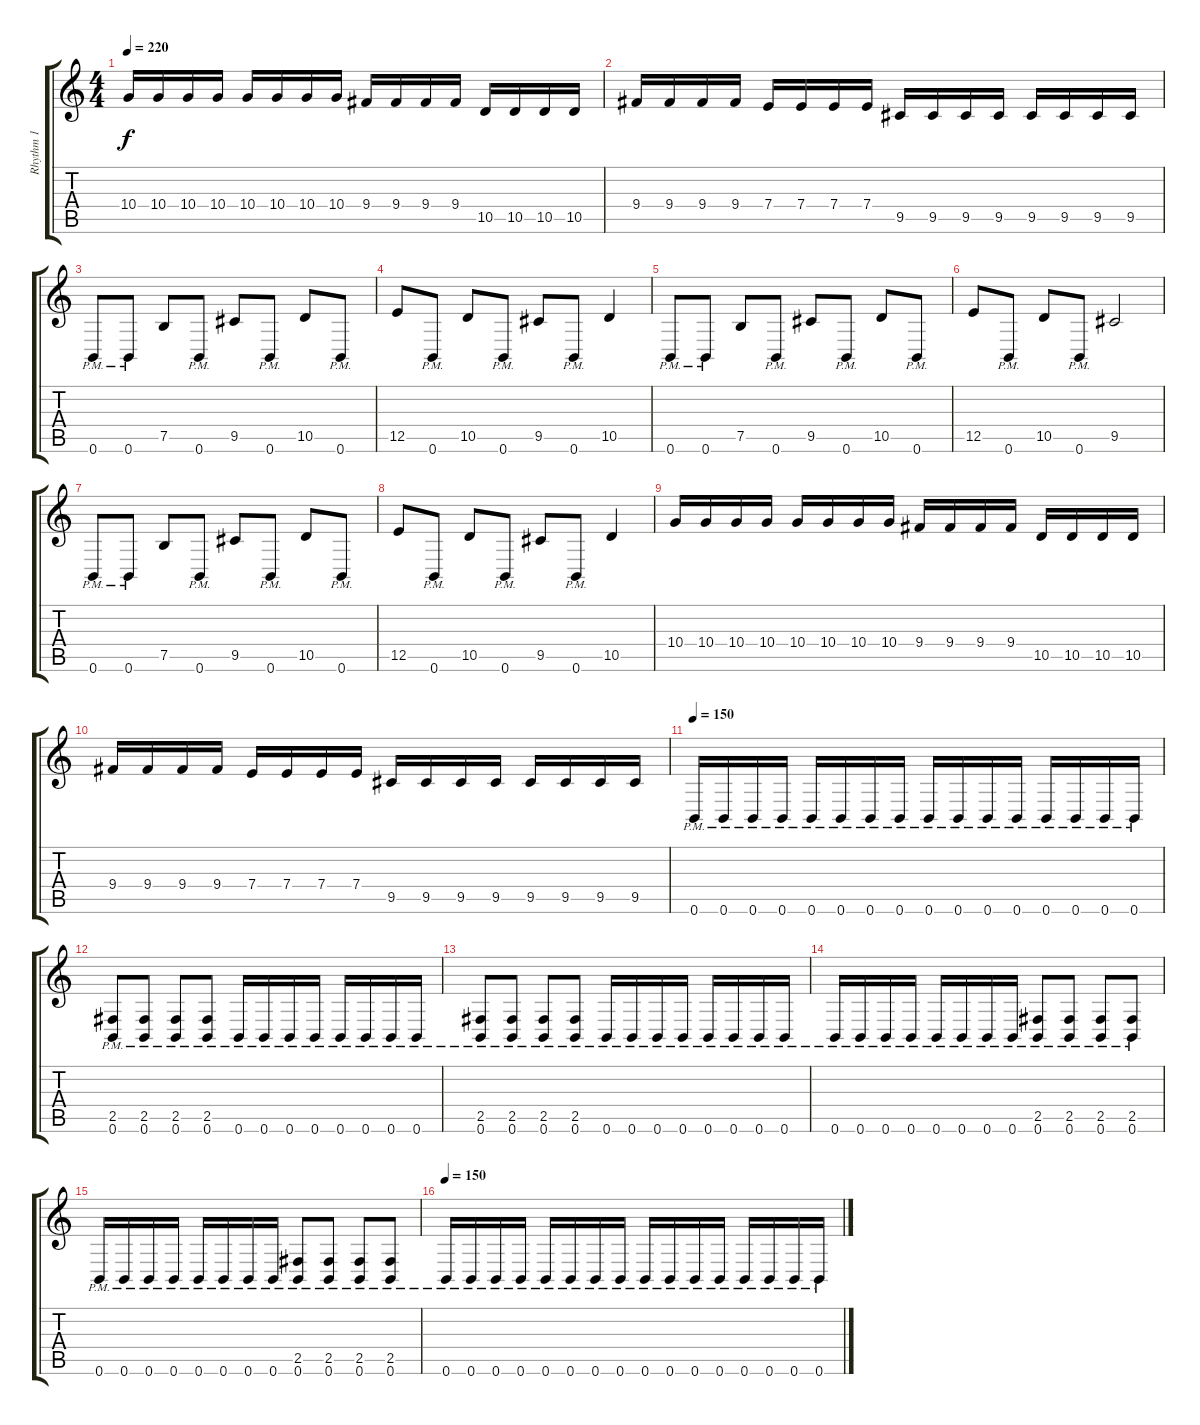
\track ("Rhythm 1" "Rhythm 1") {instrument distortionguitar}
\staff {score tabs}
\tuning (B3 Gb3 D3 A2 E2 B1) {hide}
\ts (4 4)
\tempo 220
\clef g2
\ks c
10.4.16{dy f} 10.4.16 10.4.16 10.4.16 10.4.16 10.4.16 10.4.16 10.4.16 9.4.16 9.4.16 9.4.16 9.4.16 10.5.16 10.5.16 10.5.16 10.5.16 |
9.4.16 9.4.16 9.4.16 9.4.16 7.4.16 7.4.16 7.4.16 7.4.16 9.5.16 9.5.16 9.5.16 9.5.16 9.5.16 9.5.16 9.5.16 9.5.16 |
0.6{pm}.8 0.6{pm}.8 7.5.8 0.6{pm}.8 9.5.8 0.6{pm}.8 10.5.8 0.6{pm}.8 |
12.5.8 0.6{pm}.8 10.5.8 0.6{pm}.8 9.5.8 0.6{pm}.8 10.5.4 |
0.6{pm}.8 0.6{pm}.8 7.5.8 0.6{pm}.8 9.5.8 0.6{pm}.8 10.5.8 0.6{pm}.8 |
12.5.8 0.6{pm}.8 10.5.8 0.6{pm}.8 9.5.2 |
0.6{pm}.8 0.6{pm}.8 7.5.8 0.6{pm}.8 9.5.8 0.6{pm}.8 10.5.8 0.6{pm}.8 |
12.5.8 0.6{pm}.8 10.5.8 0.6{pm}.8 9.5.8 0.6{pm}.8 10.5.4 |
10.4.16 10.4.16 10.4.16 10.4.16 10.4.16 10.4.16 10.4.16 10.4.16 9.4.16 9.4.16 9.4.16 9.4.16 10.5.16 10.5.16 10.5.16 10.5.16 |
9.4.16 9.4.16 9.4.16 9.4.16 7.4.16 7.4.16 7.4.16 7.4.16 9.5.16 9.5.16 9.5.16 9.5.16 9.5.16 9.5.16 9.5.16 9.5.16 |
\tempo 150
0.6{pm}.16 0.6{pm}.16 0.6{pm}.16 0.6{pm}.16 0.6{pm}.16 0.6{pm}.16 0.6{pm}.16 0.6{pm}.16 0.6{pm}.16 0.6{pm}.16 0.6{pm}.16 0.6{pm}.16 0.6{pm}.16 0.6{pm}.16 0.6{pm}.16 0.6{pm}.16 |
(2.5{pm} 0.6{pm}).8 (2.5{pm} 0.6{pm}).8 (2.5{pm} 0.6{pm}).8 (2.5{pm} 0.6{pm}).8 0.6{pm}.16 0.6{pm}.16 0.6{pm}.16 0.6{pm}.16 0.6{pm}.16 0.6{pm}.16 0.6{pm}.16 0.6{pm}.16 |
(2.5{pm} 0.6{pm}).8 (2.5{pm} 0.6{pm}).8 (2.5{pm} 0.6{pm}).8 (2.5{pm} 0.6{pm}).8 0.6{pm}.16 0.6{pm}.16 0.6{pm}.16 0.6{pm}.16 0.6{pm}.16 0.6{pm}.16 0.6{pm}.16 0.6{pm}.16 |
0.6{pm}.16 0.6{pm}.16 0.6{pm}.16 0.6{pm}.16 0.6{pm}.16 0.6{pm}.16 0.6{pm}.16 0.6{pm}.16 (2.5{pm} 0.6{pm}).8 (2.5{pm} 0.6{pm}).8 (2.5{pm} 0.6{pm}).8 (2.5{pm} 0.6{pm}).8 |
0.6{pm}.16 0.6{pm}.16 0.6{pm}.16 0.6{pm}.16 0.6{pm}.16 0.6{pm}.16 0.6{pm}.16 0.6{pm}.16 (2.5{pm} 0.6{pm}).8 (2.5{pm} 0.6{pm}).8 (2.5{pm} 0.6{pm}).8 (2.5{pm} 0.6{pm}).8 |
\tempo 150
0.6{pm}.16 0.6{pm}.16 0.6{pm}.16 0.6{pm}.16 0.6{pm}.16 0.6{pm}.16 0.6{pm}.16 0.6{pm}.16 0.6{pm}.16 0.6{pm}.16 0.6{pm}.16 0.6{pm}.16 0.6{pm}.16 0.6{pm}.16 0.6{pm}.16 0.6{pm}.16
